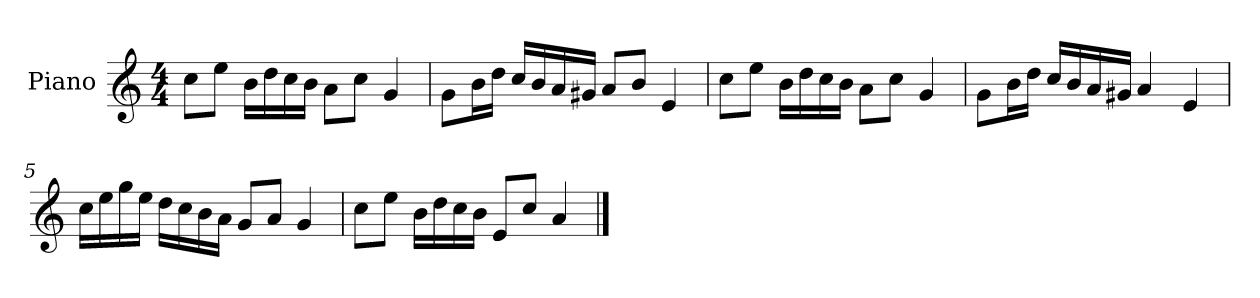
**kern
*part1
*staff1
*I"Piano
*I'P-no
*clefG2
*k[]
*M4/4
*MM90
=1
8cc\L
8ee\J
16b\LL
16dd\
16cc\
16b\JJ
8a\L
8cc\J
4g/
=2
8g\L
16b\L
16dd\JJ
16cc/LL
16b/
16a/
16g#X/JJ
8a/L
8b/J
4e/
=3
8cc\L
8ee\J
16b\LL
16dd\
16cc\
16b\JJ
8a\L
8cc\J
4g/
=4
8g\L
16b\L
16dd\JJ
16cc/LL
16b/
16a/
16g#X/JJ
4a/
4e/
!!LO:LB:g=z
=5
16cc\LL
16ee\
16gg\
16ee\JJ
16dd\LL
16cc\
16b\
16a\JJ
8g/L
8a/J
4g/
=6
8cc\L
8ee\J
16b\LL
16dd\
16cc\
16b\JJ
8e/L
8cc/J
4a/
==
*-
